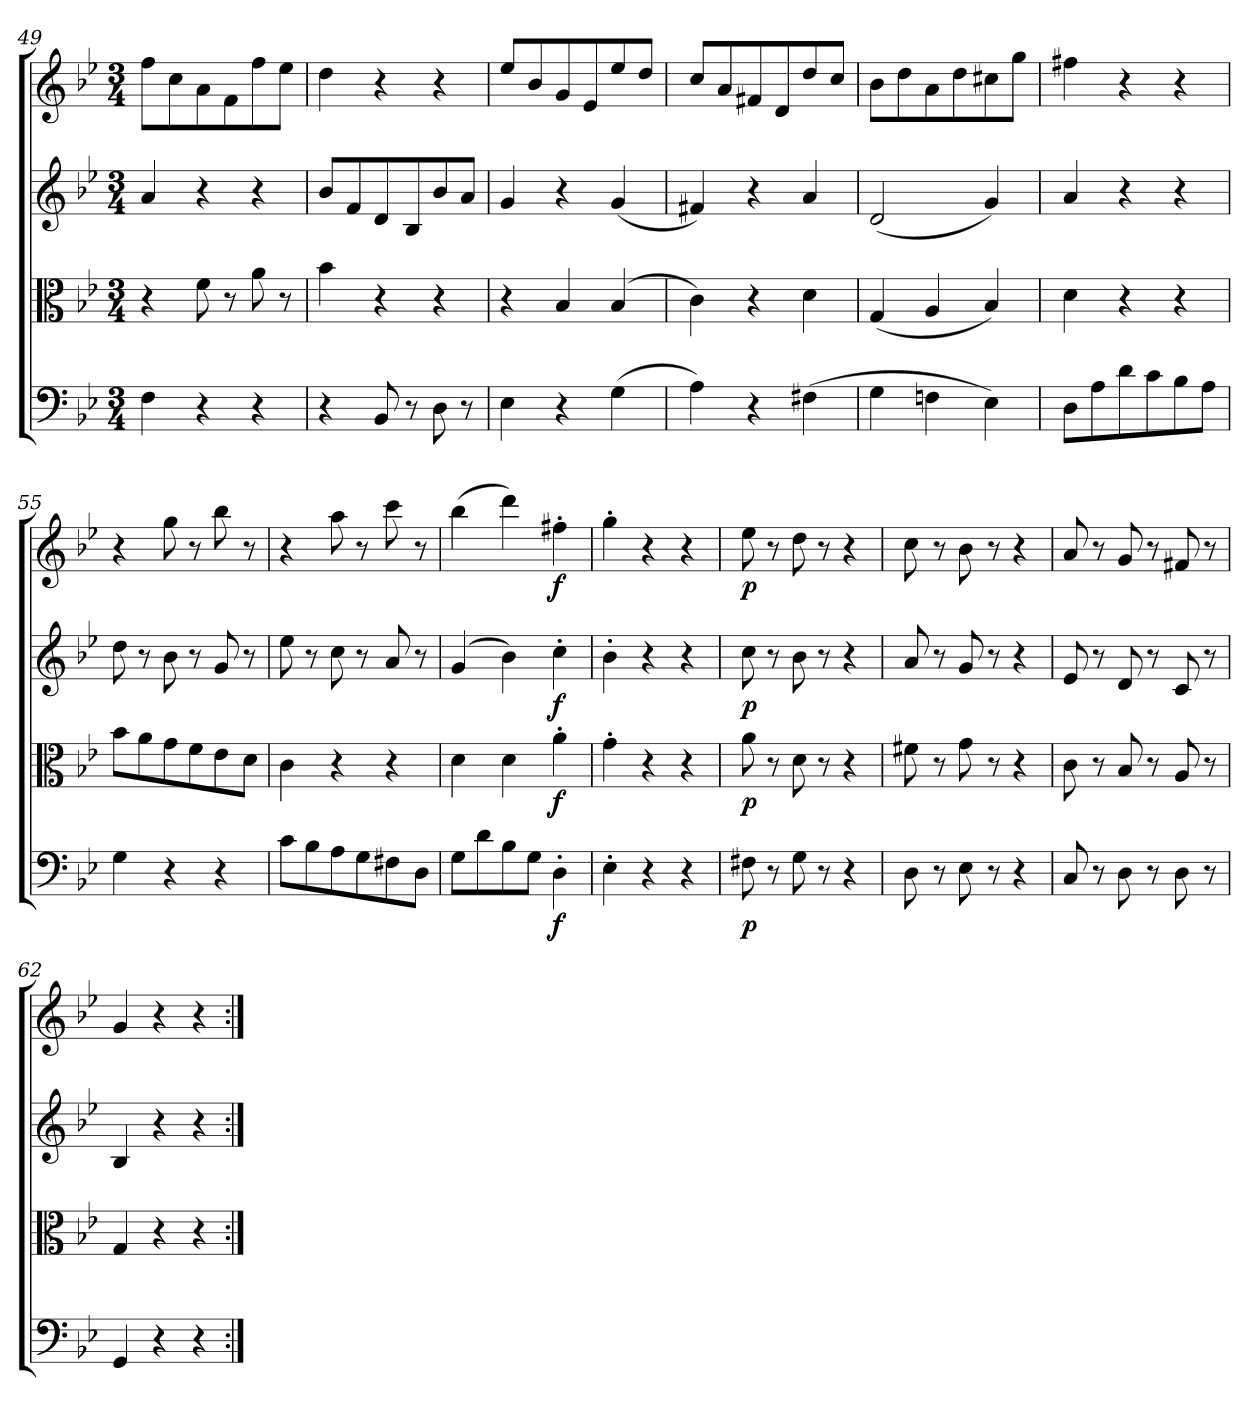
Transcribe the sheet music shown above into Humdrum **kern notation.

**kern	**dynam	**kern	**dynam	**kern	**dynam	**kern	**dynam
*part4	*part4	*part3	*part3	*part2	*part2	*part1	*part1
*staff4	*staff4	*staff3	*staff3	*staff2	*staff2	*staff1	*staff1
*clefF4	*	*clefC3	*	*clefG2	*	*clefG2	*
*k[b-e-]	*	*k[b-e-]	*	*k[b-e-]	*	*k[b-e-]	*
*g:	*	*g:	*	*g:	*	*g:	*
*M3/4	*	*M3/4	*	*M3/4	*	*M3/4	*
=49	=49	=49	=49	=49	=49	=49	=49
4F\	.	4r	.	4a/	.	8ff\L	.
.	.	.	.	.	.	8cc\	.
4r	.	8f\	.	4r	.	8a\	.
.	.	8r	.	.	.	8f\	.
4r	.	8a\	.	4r	.	8ff\	.
.	.	8r	.	.	.	8ee-\J	.
=50	=50	=50	=50	=50	=50	=50	=50
4r	.	4b-\	.	8b-/L	.	4dd\	.
.	.	.	.	8f/	.	.	.
8BB-/	.	4r	.	8d/	.	4r	.
8r	.	.	.	8B-/	.	.	.
8D\	.	4r	.	8b-/	.	4r	.
8r	.	.	.	8a/J	.	.	.
=51	=51	=51	=51	=51	=51	=51	=51
4E-\	.	4r	.	4g/	.	8ee-/L	.
.	.	.	.	.	.	8b-/	.
4r	.	4B-/	.	4r	.	8g/	.
.	.	.	.	.	.	8e-/	.
(4G\	.	(4B-/	.	(4g/	.	8ee-/	.
.	.	.	.	.	.	8dd/J	.
=52	=52	=52	=52	=52	=52	=52	=52
4A\)	.	4c\)	.	4f#X/)	.	8cc/L	.
.	.	.	.	.	.	8a/	.
4r	.	4r	.	4r	.	8f#X/	.
.	.	.	.	.	.	8d/	.
(4F#X\	.	4d\	.	4a/	.	8dd/	.
.	.	.	.	.	.	8cc/J	.
=53	=53	=53	=53	=53	=53	=53	=53
4G\	.	(4G/	.	(2d/	.	8b-\L	.
.	.	.	.	.	.	8dd\	.
4Fn\	.	4A/	.	.	.	8a\	.
.	.	.	.	.	.	8dd\	.
4E-\)	.	4B-/)	.	4g/)	.	8cc#X\	.
.	.	.	.	.	.	8gg\J	.
=54	=54	=54	=54	=54	=54	=54	=54
8D\L	.	4d\	.	4a/	.	4ff#X\	.
8A\	.	.	.	.	.	.	.
8d\	.	4r	.	4r	.	4r	.
8c\	.	.	.	.	.	.	.
8B-\	.	4r	.	4r	.	4r	.
8A\J	.	.	.	.	.	.	.
=55	=55	=55	=55	=55	=55	=55	=55
4G\	.	8b-\L	.	8dd\	.	4r	.
.	.	8a\	.	8r	.	.	.
4r	.	8g\	.	8b-\	.	8gg\	.
.	.	8f\	.	8r	.	8r	.
4r	.	8e-\	.	8g/	.	8bb-\	.
.	.	8d\J	.	8r	.	8r	.
=56	=56	=56	=56	=56	=56	=56	=56
8c\L	.	4c\	.	8ee-\	.	4r	.
8B-\	.	.	.	8r	.	.	.
8A\	.	4r	.	8cc\	.	8aa\	.
8G\	.	.	.	8r	.	8r	.
8F#X\	.	4r	.	8a/	.	8ccc\	.
8D\J	.	.	.	8r	.	8r	.
=57	=57	=57	=57	=57	=57	=57	=57
8G\L	.	4d\	.	(4g/	.	(4bb-\	.
8d\	.	.	.	.	.	.	.
8B-\	.	4d\	.	4b-\)	.	4ddd\)	.
8G\J	.	.	.	.	.	.	.
4D'\	f	4a'\	f	4cc'\	f	4ff#X'\	f
=58	=58	=58	=58	=58	=58	=58	=58
4E-'\	.	4g'\	.	4b-'\	.	4gg'\	.
4r	.	4r	.	4r	.	4r	.
4r	.	4r	.	4r	.	4r	.
=59	=59	=59	=59	=59	=59	=59	=59
8F#X\	p	8a\	p	8cc\	p	8ee-\	p
8r	.	8r	.	8r	.	8r	.
8G\	.	8d\	.	8b-\	.	8dd\	.
8r	.	8r	.	8r	.	8r	.
4r	.	4r	.	4r	.	4r	.
=60	=60	=60	=60	=60	=60	=60	=60
8D\	.	8f#X\	.	8a/	.	8cc\	.
8r	.	8r	.	8r	.	8r	.
8E-\	.	8g\	.	8g/	.	8b-\	.
8r	.	8r	.	8r	.	8r	.
4r	.	4r	.	4r	.	4r	.
=61	=61	=61	=61	=61	=61	=61	=61
8C/	.	8c\	.	8e-/	.	8a/	.
8r	.	8r	.	8r	.	8r	.
8D\	.	8B-/	.	8d/	.	8g/	.
8r	.	8r	.	8r	.	8r	.
8D\	.	8A/	.	8c/	.	8f#X/	.
8r	.	8r	.	8r	.	8r	.
=62	=62	=62	=62	=62	=62	=62	=62
4GG/	.	4G/	.	4B-/	.	4g/	.
4r	.	4r	.	4r	.	4r	.
4r	.	4r	.	4r	.	4r	.
=:|!	=:|!	=:|!	=:|!	=:|!	=:|!	=:|!	=:|!
*-	*-	*-	*-	*-	*-	*-	*-
